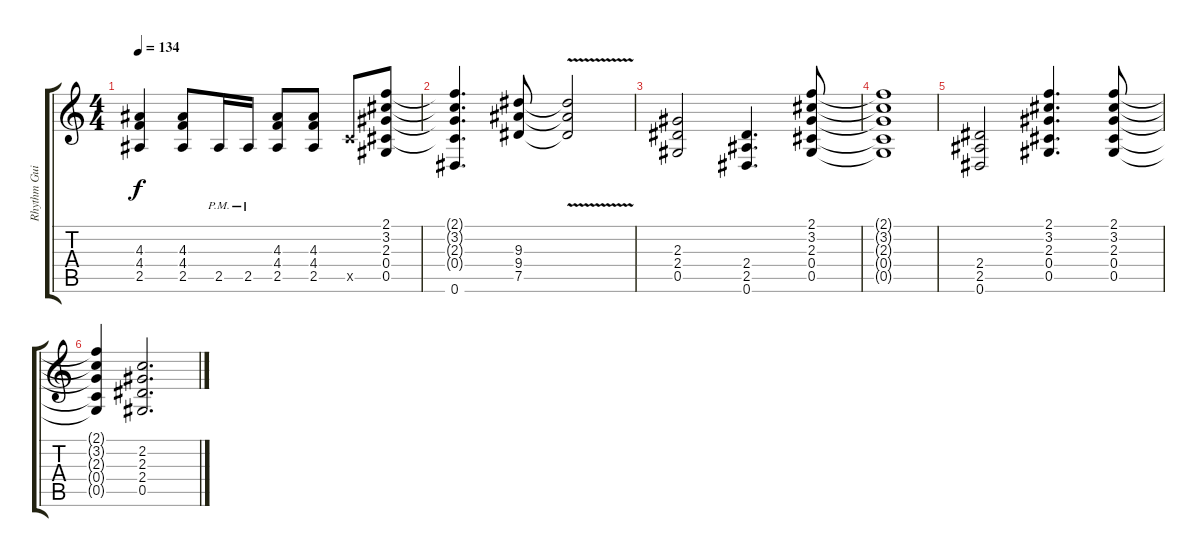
\track ("Rhythm Guitar" "Rhythm Gui") {instrument overdrivenguitar}
\staff {score tabs}
\tuning (Eb4 Bb3 Gb3 Db3 Ab2 Eb2) {hide}
\ts (4 4)
\tempo 134
\clef g2
\ks c
(4.3 4.4 2.5).4{dy f} (4.3 4.4 2.5).8 2.5{pm}.16 2.5{pm}.16 (4.3 4.4 2.5).8 (4.3 4.4 2.5).8 4.5{x}.8 (2.1 3.2 2.3 0.4 0.5).8 |
(2.1{t} 3.2{t} 2.3{t} 0.4{t} 0.6{t}).4{d} (9.3 9.4 7.5).8 (9.3{v t} 9.4{t} 7.5{t}).2 |
(2.3 2.4 0.5).2 (2.4 2.5 0.6).4{d} (2.1 3.2 2.3 0.4 0.5).8 |
(2.1{t} 3.2{t} 2.3{t} 0.4{t} 0.5{t}).1 |
(2.4 2.5 0.6).2 (2.1 3.2 2.3 0.4 0.5).4{d} (2.1 3.2 2.3 0.4 0.5).8 |
(2.1{t} 3.2{t} 2.3{t} 0.4{t} 0.5{t}).4 (2.2 2.3 2.4 0.5).2{d}
